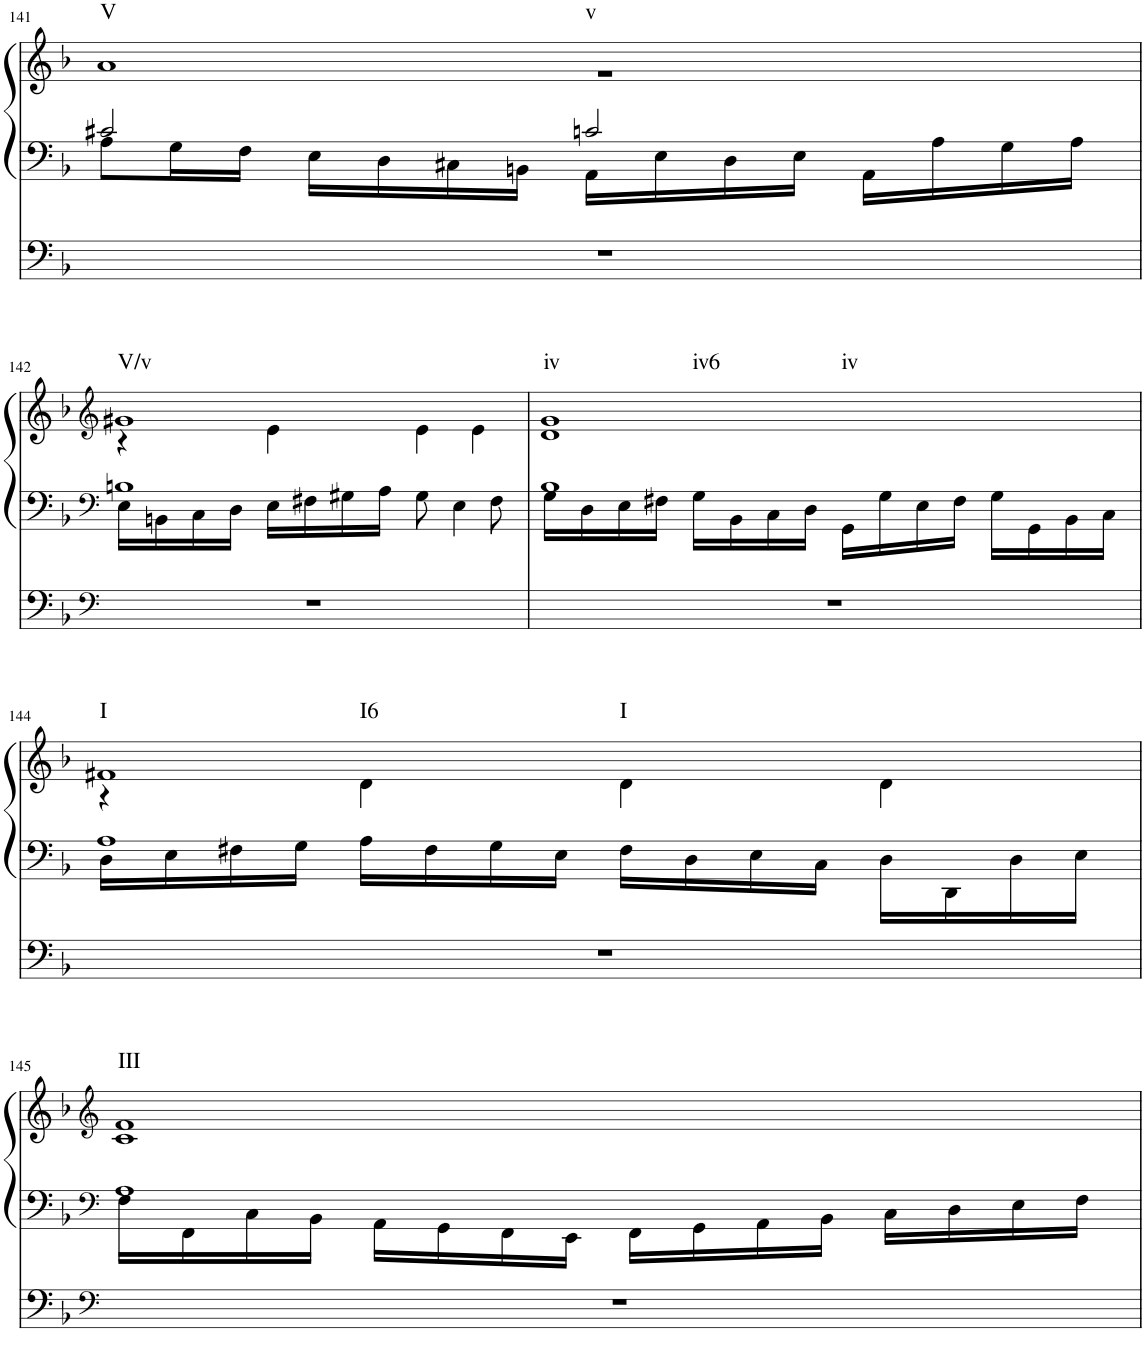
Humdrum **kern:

**kern	**kern	**kern	**harte
*part2	*part1	*part1	*part1
*staff3	*staff2	*staff1	*
*I"Pedal	*I"linke Hand	*	*
!!LO:PB:g=z
*clefF4	*clefF4	*clefG2	*
*k[b-]	*k[b-]	*k[b-]	*
*M4/4	*M4/4	*M4/4	*
=141	=141	=141	=141
*	*^	*^	*
!	!	!	!	!	!LO:H:n=1:kt=V
!	!	!	!	!	!LO:H:n=2:kt=v
1r	2c#X/	8A\L	1a	1r	N N
.	.	16G\L	.	.	.
.	.	16F\JJ	.	.	.
.	.	16E\LL	.	.	.
.	.	16D\	.	.	.
.	.	16C#X\	.	.	.
.	.	16BBn\JJ	.	.	.
.	2cn/	16AA\LL	.	.	.
.	.	16E\	.	.	.
.	.	16D\	.	.	.
.	.	16E\JJ	.	.	.
.	.	16AA\LL	.	.	.
.	.	16A\	.	.	.
.	.	16G\	.	.	.
.	.	16A\JJ	.	.	.
!!LO:LB:g=z	!!
=142	=142	=142	=142	=142	=142
*clefF4	*clefF4	*	*clefG2	*	*
!	!	!	!	!	!LO:H:kt=V/v
1r	1Bn	16E\LL	1g#X	4r	N
.	.	16BBn\	.	.	.
.	.	16C\	.	.	.
.	.	16D\JJ	.	.	.
.	.	16E\LL	.	4e\	.
.	.	16F#X\	.	.	.
.	.	16G#X\	.	.	.
.	.	16A\JJ	.	.	.
.	.	8G#\	.	4e\	.
.	.	4E\	.	.	.
.	.	.	.	4e\	.
.	.	8F#\	.	.	.
=143	=143	=143	=143	=143	=143
!	!	!	!	!	!LO:H:n=1:kt=iv
!	!	!	!	!	!LO:H:n=2:kt=iv6
!	!	!	!	!	!LO:H:n=3:kt=iv
1r	1B-	16G\LL	1g	1d	N N N
.	.	16D\	.	.	.
.	.	16E\	.	.	.
.	.	16F#X\JJ	.	.	.
.	.	16G\LL	.	.	.
.	.	16BB-\	.	.	.
.	.	16C\	.	.	.
.	.	16D\JJ	.	.	.
.	.	16GG\LL	.	.	.
.	.	16G\	.	.	.
.	.	16E\	.	.	.
.	.	16F#\JJ	.	.	.
.	.	16G\LL	.	.	.
.	.	16GG\	.	.	.
.	.	16BB-\	.	.	.
.	.	16C\JJ	.	.	.
!!LO:LB:g=z	!!
=144	=144	=144	=144	=144	=144
!	!	!	!	!	!LO:H:n=1:kt=I
!	!	!	!	!	!LO:H:n=2:kt=I6
!	!	!	!	!	!LO:H:n=3:kt=I
1r	1A	16D\LL	1f#X	4r	N N N
.	.	16E\	.	.	.
.	.	16F#X\	.	.	.
.	.	16G\JJ	.	.	.
.	.	16A\LL	.	4d\	.
.	.	16F#\	.	.	.
.	.	16G\	.	.	.
.	.	16E\JJ	.	.	.
.	.	16F#\LL	.	4d\	.
.	.	16D\	.	.	.
.	.	16E\	.	.	.
.	.	16C\JJ	.	.	.
.	.	16D\LL	.	4d\	.
.	.	16DD\	.	.	.
.	.	16D\	.	.	.
.	.	16E\JJ	.	.	.
!!LO:LB:g=z	!!
=145	=145	=145	=145	=145	=145
*clefF4	*clefF4	*	*clefG2	*	*
!	!	!	!	!	!LO:H:kt=III
1r	1A	16F\LL	1f	1c	N
.	.	16FF\	.	.	.
.	.	16C\	.	.	.
.	.	16BB-\JJ	.	.	.
.	.	16AA\LL	.	.	.
.	.	16GG\	.	.	.
.	.	16FF\	.	.	.
.	.	16EE\JJ	.	.	.
.	.	16FF\LL	.	.	.
.	.	16GG\	.	.	.
.	.	16AA\	.	.	.
.	.	16BB-\JJ	.	.	.
.	.	16C\LL	.	.	.
.	.	16D\	.	.	.
.	.	16E\	.	.	.
.	.	16F\JJ	.	.	.
*	*v	*v	*	*	*
*	*	*v	*v	*
=	=	=	=
*-	*-	*-	*-
